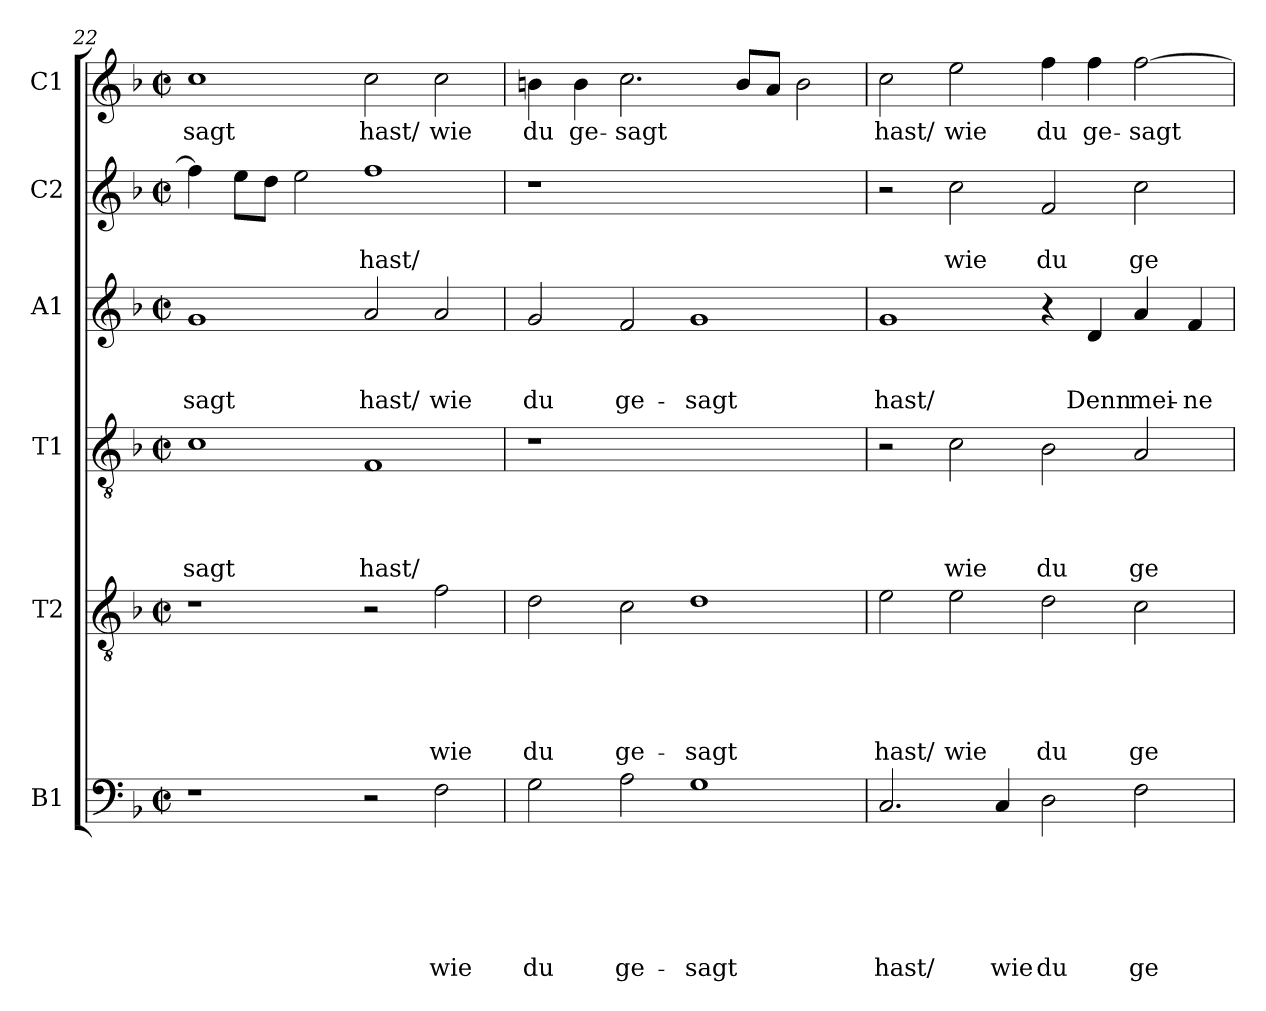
**kern	**text	**text	**text	**text	**text	**text	**kern	**text	**text	**text	**text	**text	**kern	**text	**text	**text	**text	**kern	**text	**text	**text	**kern	**text	**text	**kern	**text
*part6	*part6	*part6	*part6	*part6	*part6	*part6	*part5	*part5	*part5	*part5	*part5	*part5	*part4	*part4	*part4	*part4	*part4	*part3	*part3	*part3	*part3	*part2	*part2	*part2	*part1	*part1
*staff6	*staff6	*staff6	*staff6	*staff6	*staff6	*staff6	*staff5	*staff5	*staff5	*staff5	*staff5	*staff5	*staff4	*staff4	*staff4	*staff4	*staff4	*staff3	*staff3	*staff3	*staff3	*staff2	*staff2	*staff2	*staff1	*staff1
*I"B1	*	*	*	*	*	*	*I"T2	*	*	*	*	*	*I"T1	*	*	*	*	*I"A1	*	*	*	*I"C2	*	*	*I"C1	*
*clefF4	*	*	*	*	*	*	*clefGv2	*	*	*	*	*	*clefGv2	*	*	*	*	*clefG2	*	*	*	*clefG2	*	*	*clefG2	*
*k[b-]	*	*	*	*	*	*	*k[b-]	*	*	*	*	*	*k[b-]	*	*	*	*	*k[b-]	*	*	*	*k[b-]	*	*	*k[b-]	*
*F:	*	*	*	*	*	*	*F:	*	*	*	*	*	*F:	*	*	*	*	*F:	*	*	*	*F:	*	*	*F:	*
*M2/2	*	*	*	*	*	*	*M2/2	*	*	*	*	*	*M2/2	*	*	*	*	*M2/2	*	*	*	*M2/2	*	*	*M2/2	*
*met(c|)	*	*	*	*	*	*	*met(c|)	*	*	*	*	*	*met(c|)	*	*	*	*	*met(c|)	*	*	*	*met(c|)	*	*	*met(c|)	*
=22	=22	=22	=22	=22	=22	=22	=22	=22	=22	=22	=22	=22	=22	=22	=22	=22	=22	=22	=22	=22	=22	=22	=22	=22	=22	=22
!	!	!	!	!	!	!	!	!	!	!	!	!	!	!	!	!	!LO:LY:b	!	!	!	!LO:LY:b	!	!	!	!	!LO:LY:b
1r	.	.	.	.	.	.	1r	.	.	.	.	.	1c	.	.	.	-sagt	1g	.	.	-sagt	4ff\]	.	.	1cc	-sagt
.	.	.	.	.	.	.	.	.	.	.	.	.	.	.	.	.	.	.	.	.	.	8ee\L	.	.	.	.
.	.	.	.	.	.	.	.	.	.	.	.	.	.	.	.	.	.	.	.	.	.	8dd\J	.	.	.	.
.	.	.	.	.	.	.	.	.	.	.	.	.	.	.	.	.	.	.	.	.	.	2ee\	.	.	.	.
!	!	!	!	!	!	!	!	!	!	!	!	!	!	!	!	!	!LO:LY:b	!	!	!	!LO:LY:b	!	!	!LO:LY:b	!	!LO:LY:b
2r	.	.	.	.	.	.	2r	.	.	.	.	.	1F	.	.	.	hast/	2a/	.	.	hast/	1ff	.	hast/	2cc\	hast/
!	!	!	!	!	!	!LO:LY:b	!	!	!	!	!	!LO:LY:b	!	!	!	!	!	!	!	!	!LO:LY:b	!	!	!	!	!LO:LY:b
2F\	.	.	.	.	.	wie	2f\	.	.	.	.	wie	.	.	.	.	.	2a/	.	.	wie	.	.	.	2cc\	wie
=23	=23	=23	=23	=23	=23	=23	=23	=23	=23	=23	=23	=23	=23	=23	=23	=23	=23	=23	=23	=23	=23	=23	=23	=23	=23	=23
!	!	!	!	!	!	!LO:LY:b	!	!	!	!	!	!LO:LY:b	!	!	!	!	!	!	!	!	!LO:LY:b	!	!	!	!	!LO:LY:b
2G\	.	.	.	.	.	du	2d\	.	.	.	.	du	1r	.	.	.	.	2g/	.	.	du	1r	.	.	4bn\	du
!	!	!	!	!	!	!	!	!	!	!	!	!	!	!	!	!	!	!	!	!	!	!	!	!	!	!LO:LY:b
.	.	.	.	.	.	.	.	.	.	.	.	.	.	.	.	.	.	.	.	.	.	.	.	.	4b\	ge-
!	!	!	!	!	!	!LO:LY:b	!	!	!	!	!	!LO:LY:b	!	!	!	!	!	!	!	!	!LO:LY:b	!	!	!	!	!LO:LY:b
2A\	.	.	.	.	.	ge-	2c\	.	.	.	.	ge-	.	.	.	.	.	2f/	.	.	ge-	.	.	.	2.cc\	-sagt
!	!	!	!	!	!	!LO:LY:b	!	!	!	!	!	!LO:LY:b	!	!	!	!	!	!	!	!	!LO:LY:b	!	!	!	!	!
1G	.	.	.	.	.	-sagt	1d	.	.	.	.	-sagt	1ryy	.	.	.	.	1g	.	.	-sagt	1ryy	.	.	.	.
.	.	.	.	.	.	.	.	.	.	.	.	.	.	.	.	.	.	.	.	.	.	.	.	.	8b/L	.
.	.	.	.	.	.	.	.	.	.	.	.	.	.	.	.	.	.	.	.	.	.	.	.	.	8a/J	.
.	.	.	.	.	.	.	.	.	.	.	.	.	.	.	.	.	.	.	.	.	.	.	.	.	2b\	.
=24	=24	=24	=24	=24	=24	=24	=24	=24	=24	=24	=24	=24	=24	=24	=24	=24	=24	=24	=24	=24	=24	=24	=24	=24	=24	=24
!	!	!	!	!	!	!LO:LY:b	!	!	!	!	!	!LO:LY:b	!	!	!	!	!	!	!	!	!LO:LY:b	!	!	!	!	!LO:LY:b
2.C/	.	.	.	.	.	hast/	2e\	.	.	.	.	hast/	2r	.	.	.	.	1g	.	.	hast/	2r	.	.	2cc\	hast/
!	!	!	!	!	!	!	!	!	!	!	!	!LO:LY:b	!	!	!	!	!LO:LY:b	!	!	!	!	!	!	!LO:LY:b	!	!LO:LY:b
.	.	.	.	.	.	.	2e\	.	.	.	.	wie	2c\	.	.	.	wie	.	.	.	.	2cc\	.	wie	2ee\	wie
!	!	!	!	!	!	!LO:LY:b	!	!	!	!	!	!	!	!	!	!	!	!	!	!	!	!	!	!	!	!
4C/	.	.	.	.	.	wie	.	.	.	.	.	.	.	.	.	.	.	.	.	.	.	.	.	.	.	.
!	!	!	!	!	!	!LO:LY:b	!	!	!	!	!	!LO:LY:b	!	!	!	!	!LO:LY:b	!	!	!	!	!	!	!LO:LY:b	!	!LO:LY:b
2D\	.	.	.	.	.	du	2d\	.	.	.	.	du	2B-\	.	.	.	du	4r	.	.	.	2f/	.	du	4ff\	du
!	!	!	!	!	!	!	!	!	!	!	!	!	!	!	!	!	!	!	!	!	!LO:LY:b	!	!	!	!	!LO:LY:b
.	.	.	.	.	.	.	.	.	.	.	.	.	.	.	.	.	.	4d/	.	.	Denn	.	.	.	4ff\	ge-
!	!	!	!	!	!	!LO:LY:b	!	!	!	!	!	!LO:LY:b	!	!	!	!	!LO:LY:b	!	!	!	!LO:LY:b	!	!	!LO:LY:b	!	!LO:LY:b
2F\	.	.	.	.	.	ge-	2c\	.	.	.	.	ge-	2A/	.	.	.	ge-	4a/	.	.	mei-	2cc\	.	ge-	[2ff\	-sagt
!	!	!	!	!	!	!	!	!	!	!	!	!	!	!	!	!	!	!	!	!	!LO:LY:b	!	!	!	!	!
.	.	.	.	.	.	.	.	.	.	.	.	.	.	.	.	.	.	4f/	.	.	-ne	.	.	.	.	.
=	=	=	=	=	=	=	=	=	=	=	=	=	=	=	=	=	=	=	=	=	=	=	=	=	=	=
*-	*-	*-	*-	*-	*-	*-	*-	*-	*-	*-	*-	*-	*-	*-	*-	*-	*-	*-	*-	*-	*-	*-	*-	*-	*-	*-
